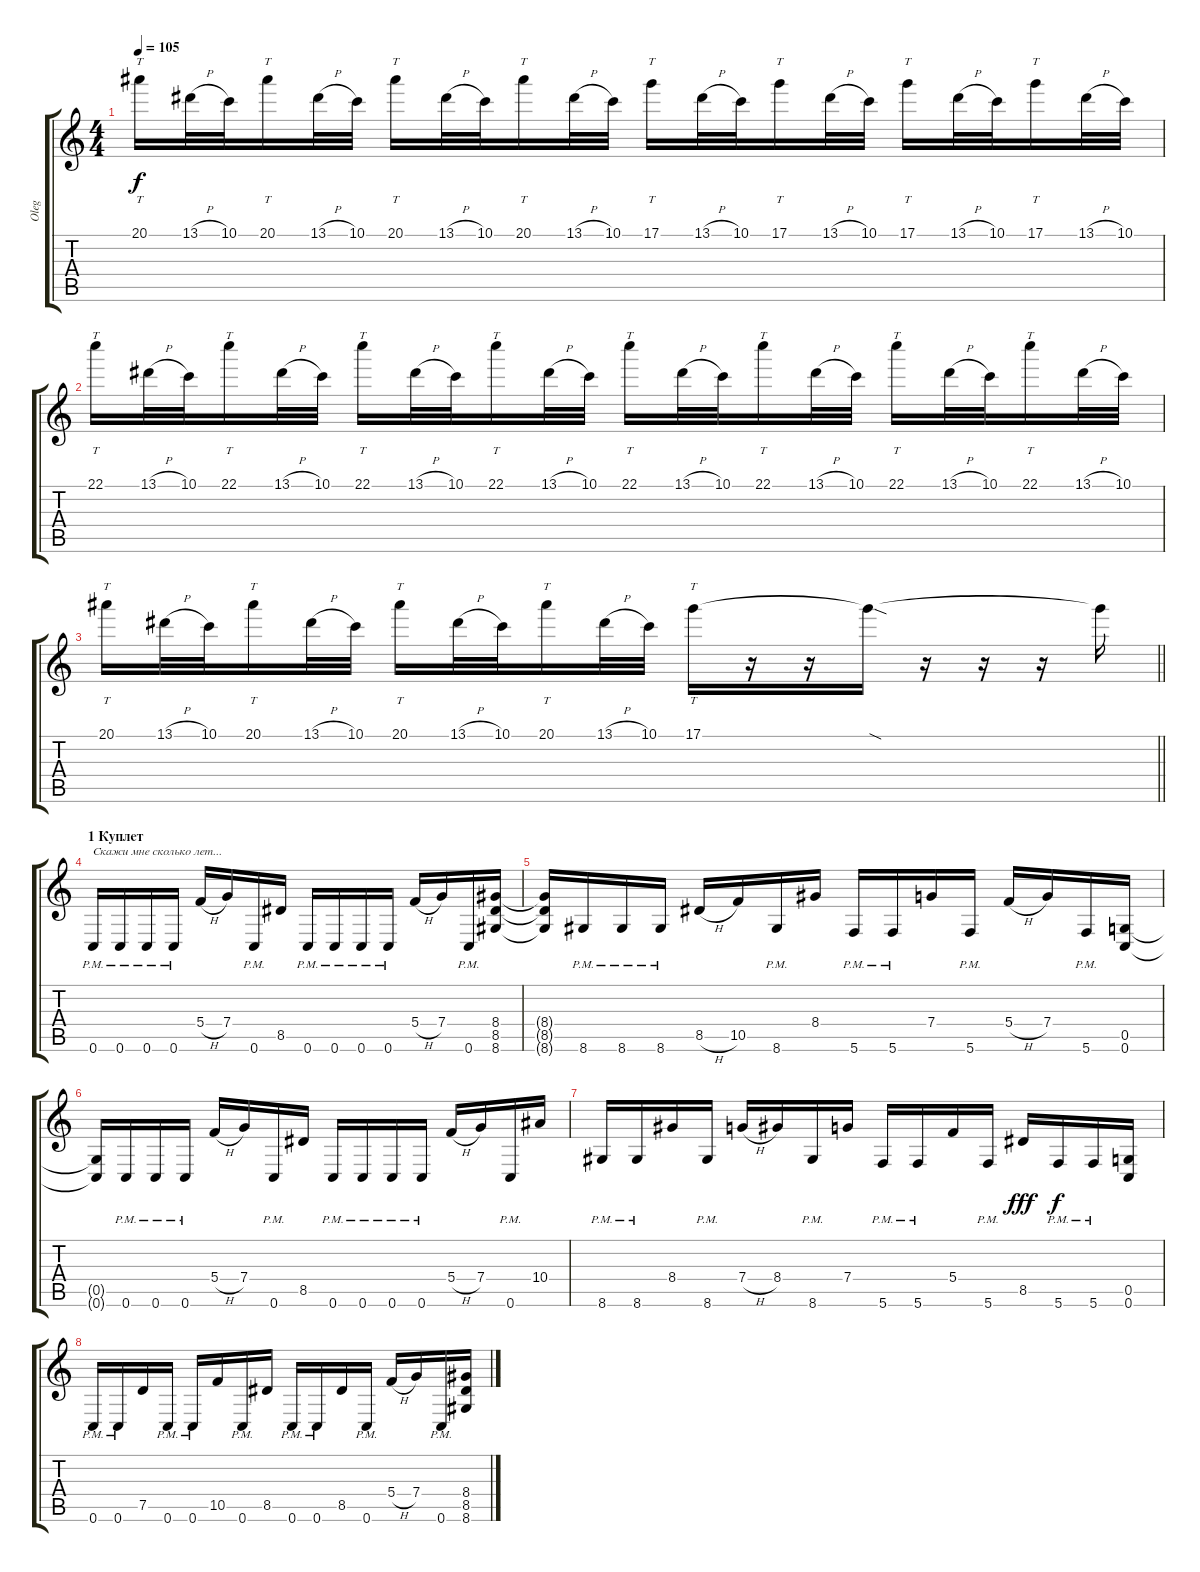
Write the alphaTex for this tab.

\track ("Oleg" "Oleg") {instrument distortionguitar}
\staff {score tabs}
\tuning (D4 A3 F3 C3 G2 C2) {hide}
\ts (4 4)
\tempo 105
\clef g2
\ks c
20.1.16{tt dy f} 13.1{h}.32 10.1.32 20.1.16{tt} 13.1{h}.32 10.1.32 20.1.16{tt} 13.1{h}.32 10.1.32 20.1.16{tt} 13.1{h}.32 10.1.32 17.1.16{tt} 13.1{h}.32 10.1.32 17.1.16{tt} 13.1{h}.32 10.1.32 17.1.16{tt} 13.1{h}.32 10.1.32 17.1.16{tt} 13.1{h}.32 10.1.32 |
22.1.16{tt} 13.1{h}.32 10.1.32 22.1.16{tt} 13.1{h}.32 10.1.32 22.1.16{tt} 13.1{h}.32 10.1.32 22.1.16{tt} 13.1{h}.32 10.1.32 22.1.16{tt} 13.1{h}.32 10.1.32 22.1.16{tt} 13.1{h}.32 10.1.32 22.1.16{tt} 13.1{h}.32 10.1.32 22.1.16{tt} 13.1{h}.32 10.1.32 |
\barLineRight lightlight
20.1.16{tt} 13.1{h}.32 10.1.32 20.1.16{tt} 13.1{h}.32 10.1.32 20.1.16{tt} 13.1{h}.32 10.1.32 20.1.16{tt} 13.1{h}.32 10.1.32 17.1.16{tt} r.16 r.16 17.1{sod t}.16 r.16 r.16 r.16 17.1{t}.16 |
\section ("" "1 Куплет")
0.6{pm}.16{txt "Скажи мне сколько лет..."} 0.6{pm}.16 0.6{pm}.16 0.6{pm}.16 5.4{h}.16 7.4.16 0.6{pm}.16 8.5.16 0.6{pm}.16 0.6{pm}.16 0.6{pm}.16 0.6{pm}.16 5.4{h}.16 7.4.16 0.6{pm}.16 (8.4 8.5 8.6).16 |
(8.4{t} 8.5{t} 8.6{t}).16 8.6{pm}.16 8.6{pm}.16 8.6{pm}.16 8.5{h}.16 10.5.16 8.6{pm}.16 8.4.16 5.6{pm}.16 5.6{pm}.16 7.4.16 5.6{pm}.16 5.4{h}.16 7.4.16 5.6{pm}.16 (0.5 0.6).16 |
(0.5{t} 0.6{t}).16 0.6{pm}.16 0.6{pm}.16 0.6{pm}.16 5.4{h}.16 7.4.16 0.6{pm}.16 8.5.16 0.6{pm}.16 0.6{pm}.16 0.6{pm}.16 0.6{pm}.16 5.4{h}.16 7.4.16 0.6{pm}.16 10.4.16 |
8.6{pm}.16 8.6{pm}.16 8.4.16 8.6{pm}.16 7.4{h}.16 8.4.16 8.6{pm}.16 7.4.16 5.6{pm}.16 5.6{pm}.16 5.4.16 5.6{pm}.16 8.5.16{dy fff} 5.6{pm}.16{dy f} 5.6{pm}.16 (0.5 0.6).16 |
0.6{pm}.16 0.6{pm}.16 7.5.16 0.6{pm}.16 0.6{pm}.16 10.5.16 0.6{pm}.16 8.5.16 0.6{pm}.16 0.6{pm}.16 8.5.16 0.6{pm}.16 5.4{h}.16 7.4.16 0.6{pm}.16 (8.4 8.5 8.6).16
